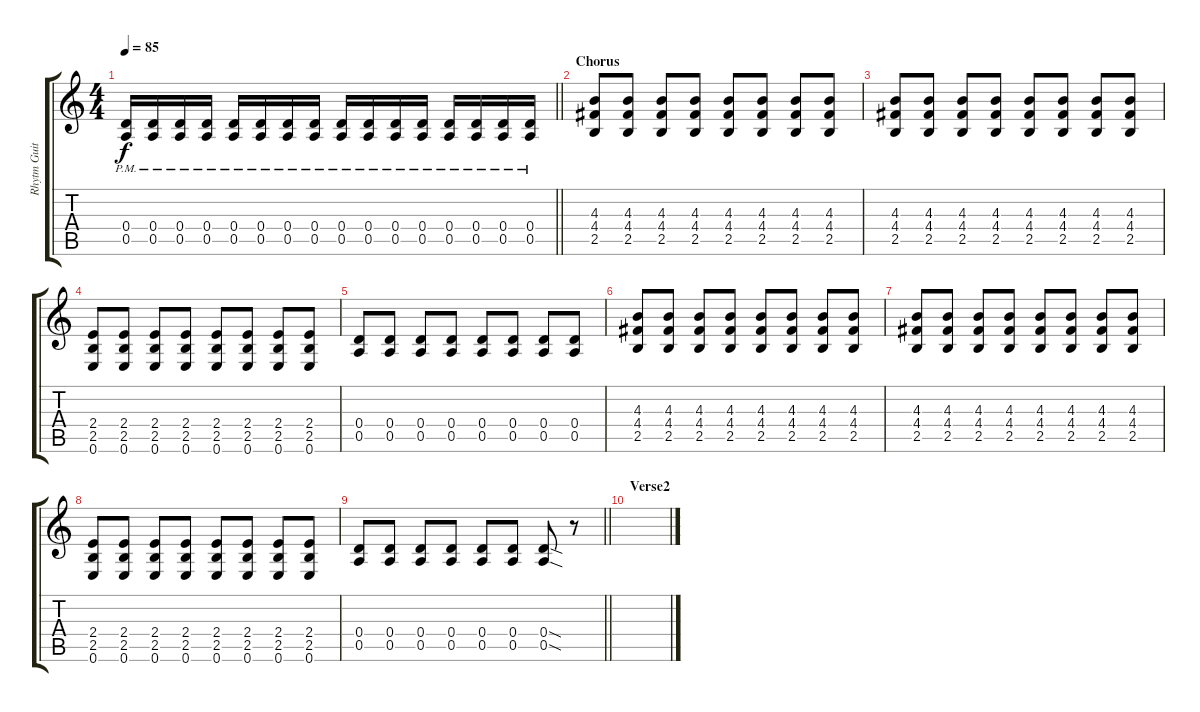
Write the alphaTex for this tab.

\track ("Rhytm Guitar" "Rhytm Guit") {instrument distortionguitar}
\staff {score tabs}
\tuning (E4 B3 G3 D3 A2 E2) {hide}
\ts (4 4)
\tempo 85
\clef g2
\barLineRight lightlight
\ks c
(0.4{pm} 0.5{pm}).16{dy f} (0.4{pm} 0.5{pm}).16 (0.4{pm} 0.5{pm}).16 (0.4{pm} 0.5{pm}).16 (0.4{pm} 0.5{pm}).16 (0.4{pm} 0.5{pm}).16 (0.4{pm} 0.5{pm}).16 (0.4{pm} 0.5{pm}).16 (0.4{pm} 0.5{pm}).16 (0.4{pm} 0.5{pm}).16 (0.4{pm} 0.5{pm}).16 (0.4{pm} 0.5{pm}).16 (0.4{pm} 0.5{pm}).16 (0.4{pm} 0.5{pm}).16 (0.4{pm} 0.5{pm}).16 (0.4{pm} 0.5{pm}).16 |
\section ("" "Chorus")
(4.3 4.4 2.5).8 (4.3 4.4 2.5).8 (4.3 4.4 2.5).8 (4.3 4.4 2.5).8 (4.3 4.4 2.5).8 (4.3 4.4 2.5).8 (4.3 4.4 2.5).8 (4.3 4.4 2.5).8 |
(4.3 4.4 2.5).8 (4.3 4.4 2.5).8 (4.3 4.4 2.5).8 (4.3 4.4 2.5).8 (4.3 4.4 2.5).8 (4.3 4.4 2.5).8 (4.3 4.4 2.5).8 (4.3 4.4 2.5).8 |
(2.4 2.5 0.6).8 (2.4 2.5 0.6).8 (2.4 2.5 0.6).8 (2.4 2.5 0.6).8 (2.4 2.5 0.6).8 (2.4 2.5 0.6).8 (2.4 2.5 0.6).8 (2.4 2.5 0.6).8 |
(0.4 0.5).8 (0.4 0.5).8 (0.4 0.5).8 (0.4 0.5).8 (0.4 0.5).8 (0.4 0.5).8 (0.4 0.5).8 (0.4 0.5).8 |
(4.3 4.4 2.5).8 (4.3 4.4 2.5).8 (4.3 4.4 2.5).8 (4.3 4.4 2.5).8 (4.3 4.4 2.5).8 (4.3 4.4 2.5).8 (4.3 4.4 2.5).8 (4.3 4.4 2.5).8 |
(4.3 4.4 2.5).8 (4.3 4.4 2.5).8 (4.3 4.4 2.5).8 (4.3 4.4 2.5).8 (4.3 4.4 2.5).8 (4.3 4.4 2.5).8 (4.3 4.4 2.5).8 (4.3 4.4 2.5).8 |
(2.4 2.5 0.6).8 (2.4 2.5 0.6).8 (2.4 2.5 0.6).8 (2.4 2.5 0.6).8 (2.4 2.5 0.6).8 (2.4 2.5 0.6).8 (2.4 2.5 0.6).8 (2.4 2.5 0.6).8 |
\barLineRight lightlight
(0.4 0.5).8 (0.4 0.5).8 (0.4 0.5).8 (0.4 0.5).8 (0.4 0.5).8 (0.4 0.5).8 (0.4{sod} 0.5{sod}).8 r.8 |
\section ("" "Verse2")
